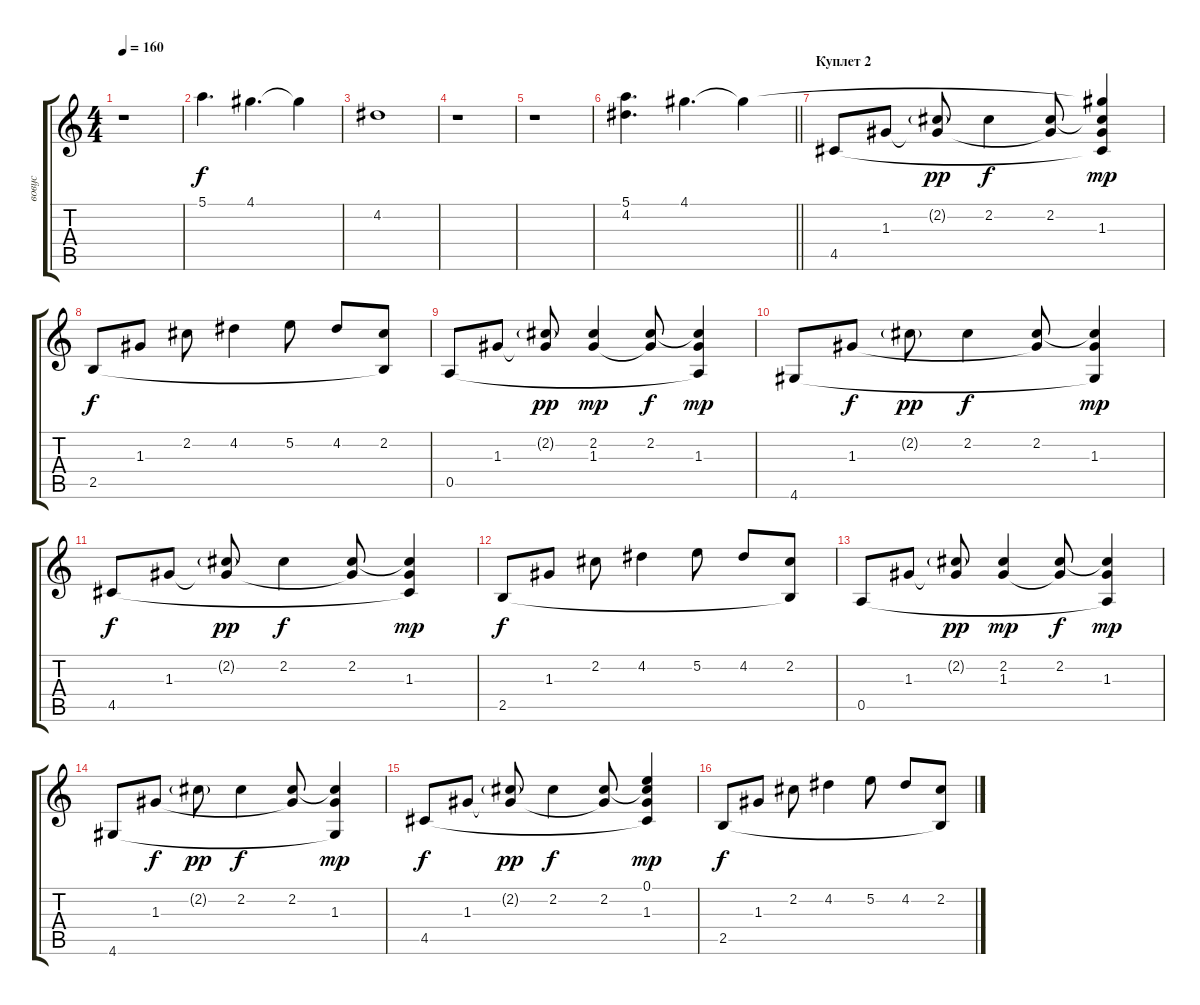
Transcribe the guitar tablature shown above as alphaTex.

\track ("вовус" "вовус") {instrument acousticguitarsteel}
\staff {score tabs}
\tuning (E4 B3 G3 D3 A2 E2) {hide}
\ts (4 4)
\tempo 160
\clef g2
\ks c
r.1{dy f} |
5.1.4{d} 4.1.4{d} 4.1{t}.4 |
4.2.1 |
r.1 |
r.1 |
\barLineRight lightlight
(5.1 4.2).4{d} 4.1.4{d} 4.1{t}.4 |
\section ("" "Куплет 2")
4.5.8{volume 11} 1.3.8 (2.2{g} 1.3{t}).8{dy pp} 2.2.4{dy f} (2.2 1.3{t}).8 (4.1{t} 2.2{t} 1.3 4.5{t}).4{dy mp} |
2.5.8{dy f} 1.3.8 2.2.8 4.2.4 5.2.8 4.2.8 (2.2 2.5{t}).8 |
0.5.8 1.3.8 (2.2{g} 1.3{t}).8{dy pp} (2.2 1.3).4{dy mp} (2.2 1.3{t}).8{dy f} (2.2{t} 1.3 0.5{t}).4{dy mp} |
4.6.8 1.3.8{dy f} 2.2{g}.8{dy pp} 2.2.4{dy f} (2.2 1.3{t}).8 (2.2{t} 1.3 4.6{t}).4{dy mp} |
4.5.8{dy f} 1.3.8 (2.2{g} 1.3{t}).8{dy pp} 2.2.4{dy f} (2.2 1.3{t}).8 (2.2{t} 1.3 4.5{t}).4{dy mp} |
2.5.8{dy f} 1.3.8 2.2.8 4.2.4 5.2.8 4.2.8 (2.2 2.5{t}).8 |
0.5.8 1.3.8 (2.2{g} 1.3{t}).8{dy pp} (2.2 1.3).4{dy mp} (2.2 1.3{t}).8{dy f} (2.2{t} 1.3 0.5{t}).4{dy mp} |
4.6.8 1.3.8{dy f} 2.2{g}.8{dy pp} 2.2.4{dy f} (2.2 1.3{t}).8 (2.2{t} 1.3 4.6{t}).4{dy mp} |
4.5.8{dy f} 1.3.8 (2.2{g} 1.3{t}).8{dy pp} 2.2.4{dy f} (2.2 1.3{t}).8 (0.1 2.2{t} 1.3 4.5{t}).4{dy mp} |
2.5.8{dy f} 1.3.8 2.2.8 4.2.4 5.2.8 4.2.8 (2.2 2.5{t}).8
